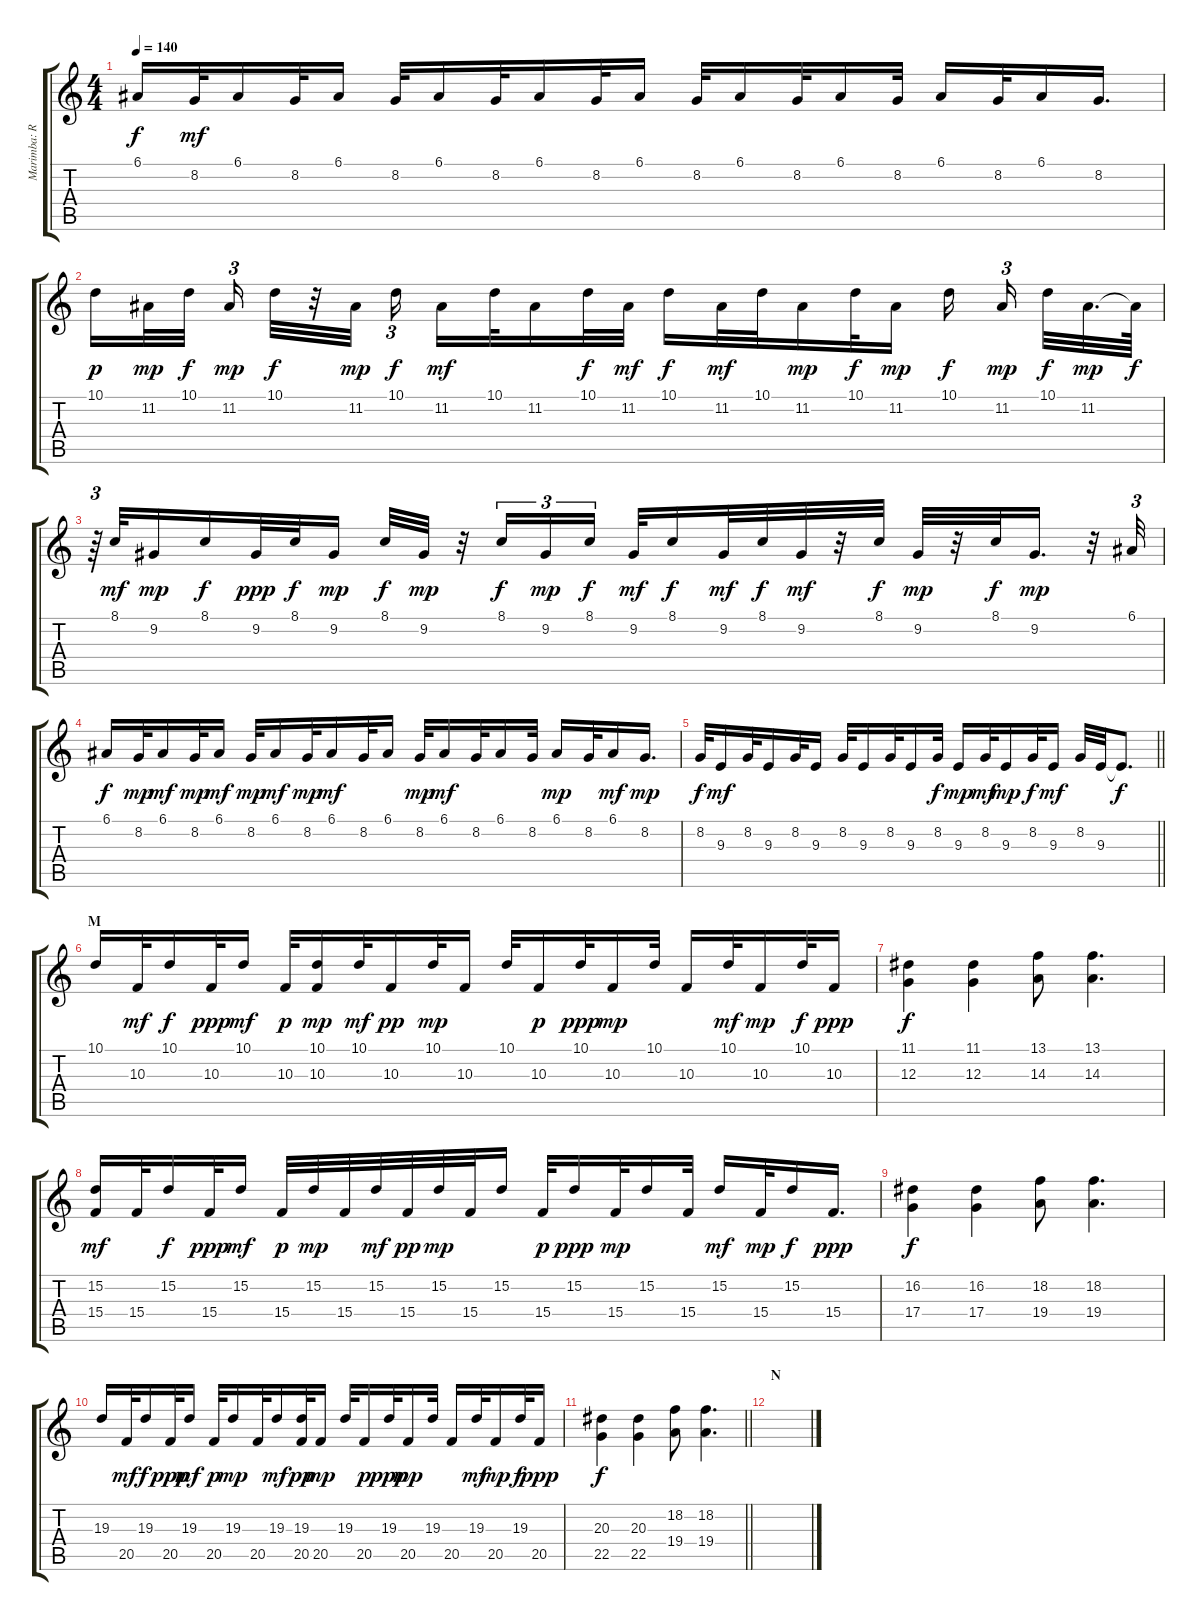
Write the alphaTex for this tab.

\track ("Marimba: Ray Cooper" "Marimba: R") {instrument marimba}
\staff {score tabs}
\tuning (E4 B3 G3 D3 A2 E2) {hide}
\ts (4 4)
\tempo 140
\clef g2
\ks c
6.1.16{dy f} 8.2.32{dy mf} 6.1.16 8.2.32 6.1.16 8.2.32 6.1.16 8.2.32 6.1.16 8.2.32 6.1.16 8.2.32 6.1.16 8.2.32 6.1.16 8.2.32 6.1.16 8.2.32 6.1.16 8.2.16{d} |
10.1.16{dy p} 11.2.32{dy mp} 10.1.32{dy f beam splitsecondary} 11.2.16{tu (3 2) dy mp} 10.1.32{dy f} r.32 11.2.32{dy mp} 10.1.16{tu (3 2) dy f beam splitsecondary} 11.2.16{dy mf} 10.1.32 11.2.16 10.1.32{dy f} 11.2.32{dy mf} 10.1.16{dy f} 11.2.32{dy mf} 10.1.32 11.2.16{dy mp} 10.1.32{dy f} 11.2.16{dy mp} 10.1.16{dy f beam splitsecondary} 11.2.16{tu (3 2) dy mp beam splitsecondary} 10.1.32{dy f} 11.2.32{d dy mp} 11.2{t}.64{dy f} |
r.64{tu (3 2)} 8.1.32{dy mf} 9.2.16{dy mp} 8.1.16{dy f} 9.2.32{dy ppp} 8.1.32{dy f} 9.2.16{dy mp} 8.1.32{dy f} 9.2.32{dy mp} r.32 8.1.16{tu (3 2) dy f} 9.2.16{tu (3 2) dy mp} 8.1.16{tu (3 2) dy f} 9.2.32{dy mf} 8.1.16{dy f} 9.2.32{dy mf} 8.1.32{dy f} 9.2.32{dy mf} r.32 8.1.32{dy f} 9.2.32{dy mp} r.32 8.1.32{dy f} 9.2.16{d dy mp} r.32 6.1.32{tu (3 2)} |
6.1.16{dy f} 8.2.32{dy mp} 6.1.16{dy mf} 8.2.32{dy mp} 6.1.16{dy mf} 8.2.32{dy mp} 6.1.16{dy mf} 8.2.32{dy mp} 6.1.16{dy mf} 8.2.32 6.1.16 8.2.32{dy mp} 6.1.16{dy mf} 8.2.32 6.1.16 8.2.32 6.1.16{dy mp} 8.2.32 6.1.16{dy mf} 8.2.16{d dy mp} |
\barLineRight lightlight
8.2.32{dy f} 9.3.16{dy mf} 8.2.32 9.3.16 8.2.32 9.3.16 8.2.32 9.3.16 8.2.32 9.3.16 8.2.32{dy f} 9.3.16{dy mp} 8.2.32{dy mf} 9.3.16{dy mp} 8.2.32{dy f} 9.3.16{dy mf} 8.2.32 9.3.32 9.3{t}.8{d dy f} |
\section ("" "M")
10.1.16 10.3.32{dy mf} 10.1.16{dy f} 10.3.32{dy ppp} 10.1.16{dy mf} 10.3.32{dy p} (10.1 10.3).16{dy mp} 10.1.32{dy mf} 10.3.16{dy pp} 10.1.32{dy mp} 10.3.16 10.1.32 10.3.16{dy p} 10.1.32{dy ppp} 10.3.16{dy mp} 10.1.32 10.3.16 10.1.32{dy mf} 10.3.16{dy mp} 10.1.32{dy f} 10.3.16{dy ppp} |
(11.1 12.3).4{dy f} (11.1 12.3).4 (13.1 14.3).8 (13.1 14.3).4{d} |
(15.2 15.4).16{dy mf} 15.4.32 15.2.16{dy f} 15.4.32{dy ppp} 15.2.16{dy mf} 15.4.32{dy p} 15.2.32{dy mp} 15.4.32 15.2.32{dy mf} 15.4.32{dy pp} 15.2.32{dy mp} 15.4.32 15.2.16 15.4.32{dy p} 15.2.16{dy ppp} 15.4.32{dy mp} 15.2.16 15.4.32 15.2.16{dy mf} 15.4.32{dy mp} 15.2.16{dy f} 15.4.16{d dy ppp} |
(16.2 17.4).4{dy f} (16.2 17.4).4 (18.2 19.4).8 (18.2 19.4).4{d} |
19.3.16 20.5.32{dy mf} 19.3.16{dy f} 20.5.32{dy ppp} 19.3.16{dy mf} 20.5.32{dy p} 19.3.16{dy mp} 20.5.32 19.3.16{dy mf} (19.3 20.5).32{dy pp} 20.5.16{dy mp} 19.3.32 20.5.16{dy p} 19.3.32{dy ppp} 20.5.16{dy mp} 19.3.32 20.5.16 19.3.32{dy mf} 20.5.16{dy mp} 19.3.32{dy f} 20.5.16{dy ppp} |
\barLineRight lightlight
(20.3 22.5).4{dy f} (20.3 22.5).4 (18.2 19.4).8 (18.2 19.4).4{d} |
\section ("" "N")
